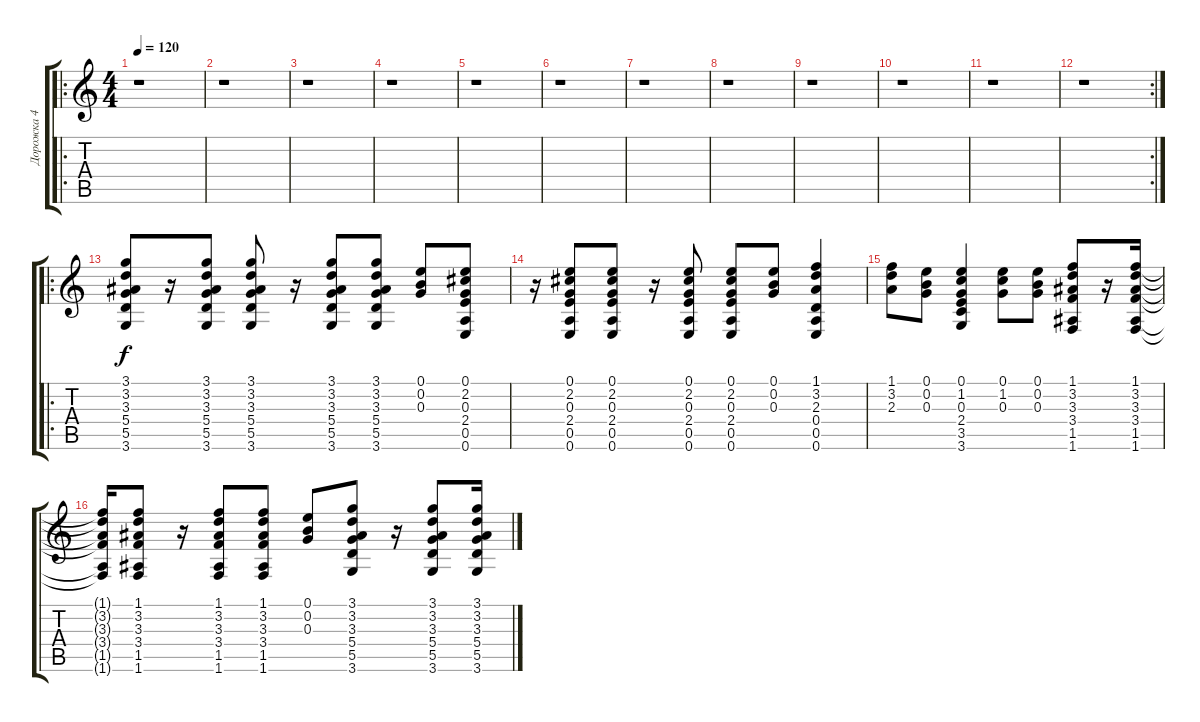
\track ("Дорожка 4" "Дорожка 4") {instrument distortionguitar}
\staff {score tabs}
\tuning (E4 B3 G3 D3 A2 E2) {hide}
\ro
\ts (4 4)
\tempo 120
\clef g2
\ks c
r.1{dy f instrument distortionguitar} |
r.1 |
r.1 |
r.1 |
r.1 |
r.1 |
r.1 |
r.1 |
r.1 |
r.1 |
r.1 |
\rc 2
r.1 |
\ro
(3.1 3.2 3.3 5.4 5.5 3.6).8 r.16 (3.1 3.2 3.3 5.4 5.5 3.6).8 (3.1 3.2 3.3 5.4 5.5 3.6).8 r.16 (3.1 3.2 3.3 5.4 5.5 3.6).8 (3.1 3.2 3.3 5.4 5.5 3.6).8 (0.1 0.2 0.3).8 (0.1 2.2 0.3 2.4 0.5 0.6).8 |
r.16 (0.1 2.2 0.3 2.4 0.5 0.6).8 (0.1 2.2 0.3 2.4 0.5 0.6).8 r.16 (0.1 2.2 0.3 2.4 0.5 0.6).8 (0.1 2.2 0.3 2.4 0.5 0.6).8 (0.1 0.2 0.3).8 (1.1 3.2 2.3 0.4 0.5 0.6).4 |
(1.1 3.2 2.3).8 (0.1 0.2 0.3).8 (0.1 1.2 0.3 2.4 3.5 3.6).4 (0.1 1.2 0.3).8 (0.1 0.2 0.3).8 (1.1 3.2 3.3 3.4 1.5 1.6).8 r.16 (1.1 3.2 3.3 3.4 1.5 1.6).16 |
(1.1{t} 3.2{t} 3.3{t} 3.4{t} 1.5{t} 1.6{t}).16 (1.1 3.2 3.3 3.4 1.5 1.6).8 r.16 (1.1 3.2 3.3 3.4 1.5 1.6).8 (1.1 3.2 3.3 3.4 1.5 1.6).8 (0.1 0.2 0.3).8 (3.1 3.2 3.3 5.4 5.5 3.6).8 r.16 (3.1 3.2 3.3 5.4 5.5 3.6).8 (3.1 3.2 3.3 5.4 5.5 3.6).16
